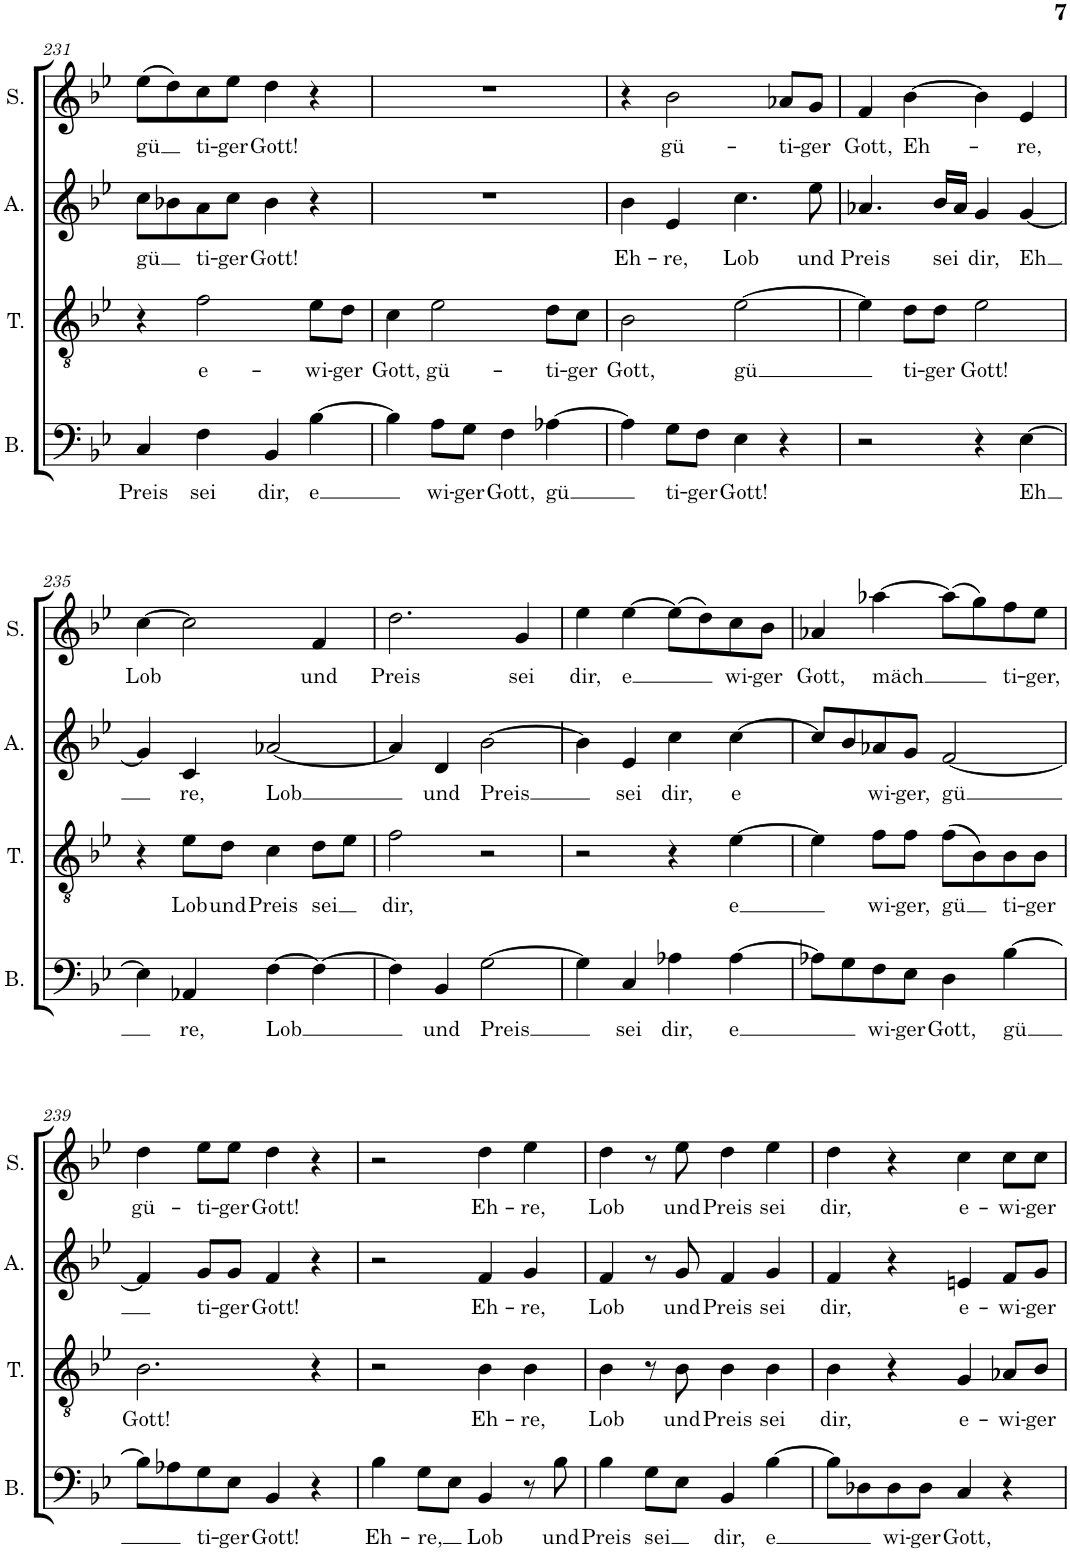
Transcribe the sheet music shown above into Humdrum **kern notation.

**kern	**text	**kern	**text	**kern	**text	**kern	**text
*part4	*part4	*part3	*part3	*part2	*part2	*part1	*part1
*staff4	*staff4	*staff3	*staff3	*staff2	*staff2	*staff1	*staff1
*I"Bass	*	*I"Tenor	*	*I"Alto	*	*I"Soprano	*
*I'B.	*	*I'T.	*	*I'A.	*	*I'S.	*
!!LO:PB:g=z
*clefF4	*	*clefGv2	*	*clefG2	*	*clefG2	*
*k[b-e-]	*	*k[b-e-]	*	*k[b-e-]	*	*k[b-e-]	*
*M4/4	*	*M4/4	*	*M4/4	*	*M4/4	*
*met(c)	*	*met(c)	*	*met(c)	*	*met(c)	*
=231	=231	=231	=231	=231	=231	=231	=231
!	!LO:LY:b	!	!	!	!LO:LY:b	!	!LO:LY:b
4C/	Preis	4r	.	8cc\L	gü	(8ee-\L	gü
.	.	.	.	8b-X\	.	8dd\)	.
!	!LO:LY:b	!	!LO:LY:b	!	!LO:LY:b	!	!LO:LY:b
4F\	sei	2f\	e-	8a\	ti-	8cc\	ti-
!	!	!	!	!	!LO:LY:b	!	!LO:LY:b
.	.	.	.	8cc\J	-ger	8ee-\J	-ger
!	!LO:LY:b	!	!	!	!LO:LY:b	!	!LO:LY:b
4BB-/	dir,	.	.	4b-\	Gott!	4dd\	Gott!
!	!LO:LY:b	!	!LO:LY:b	!	!	!	!
[4B-\	e	8e-\L	-wi-	4r	.	4r	.
!	!	!	!LO:LY:b	!	!	!	!
.	.	8d\J	-ger	.	.	.	.
=232	=232	=232	=232	=232	=232	=232	=232
!	!	!	!LO:LY:b	!	!	!	!
4B-\]	.	4c\	Gott,	1r	.	1r	.
!	!LO:LY:b	!	!LO:LY:b	!	!	!	!
8A\L	wi-	2e-\	gü-	.	.	.	.
!	!LO:LY:b	!	!	!	!	!	!
8G\J	-ger	.	.	.	.	.	.
!	!LO:LY:b	!	!	!	!	!	!
4F\	Gott,	.	.	.	.	.	.
!	!LO:LY:b	!	!LO:LY:b	!	!	!	!
[4A-X\	gü	8d\L	-ti-	.	.	.	.
!	!	!	!LO:LY:b	!	!	!	!
.	.	8c\J	-ger	.	.	.	.
=233	=233	=233	=233	=233	=233	=233	=233
!	!	!	!LO:LY:b	!	!LO:LY:b	!	!
4A-\]	.	2B-\	Gott,	4b-\	Eh-	4r	.
!	!LO:LY:b	!	!	!	!LO:LY:b	!	!LO:LY:b
8G\L	ti-	.	.	4e-/	-re,	2b-\	gü-
!	!LO:LY:b	!	!	!	!	!	!
8F\J	-ger	.	.	.	.	.	.
!	!LO:LY:b	!	!LO:LY:b	!	!LO:LY:b	!	!
4E-\	Gott!	[2e-\	gü	4.cc\	Lob	.	.
!	!	!	!	!	!	!	!LO:LY:b
4r	.	.	.	.	.	8a-X/L	-ti-
!	!	!	!	!	!LO:LY:b	!	!LO:LY:b
.	.	.	.	8ee-\	und	8g/J	-ger
=234	=234	=234	=234	=234	=234	=234	=234
!	!	!	!	!	!LO:LY:b	!	!LO:LY:b
2r	.	4e-\]	.	4.a-X/	Preis	4f/	Gott,
!	!	!	!LO:LY:b	!	!	!	!LO:LY:b
.	.	8d\L	ti-	.	.	[4b-\	Eh-
!	!	!	!LO:LY:b	!	!LO:LY:b	!	!
.	.	8d\J	-ger	16b-/LL	sei	.	.
.	.	.	.	16a-/JJ	.	.	.
!	!	!	!LO:LY:b	!	!LO:LY:b	!	!
4r	.	2e-\	Gott!	4g/	dir,	4b-\]	.
!	!LO:LY:b	!	!	!	!LO:LY:b	!	!LO:LY:b
[4E-\	Eh	.	.	[4g/	Eh	4e-/	-re,
!!LO:LB:g=z
=235	=235	=235	=235	=235	=235	=235	=235
!	!	!	!	!	!	!	!LO:LY:b
4E-\]	.	4r	.	4g/]	.	[4cc\	Lob
!	!LO:LY:b	!	!LO:LY:b	!	!LO:LY:b	!	!
4AA-X/	re,	8e-\L	Lob	4c/	re,	2cc\]	.
!	!	!	!LO:LY:b	!	!	!	!
.	.	8d\J	und	.	.	.	.
!	!LO:LY:b	!	!LO:LY:b	!	!LO:LY:b	!	!
[4F\	Lob	4c\	Preis	[2a-X/	Lob	.	.
!	!	!	!LO:LY:b	!	!	!	!LO:LY:b
4F\_	.	8d\L	sei	.	.	4f/	und
.	.	8e-\J	.	.	.	.	.
=236	=236	=236	=236	=236	=236	=236	=236
!	!	!	!LO:LY:b	!	!	!	!LO:LY:b
4F\]	.	2f\	dir,	4a-/]	.	2.dd\	Preis
!	!LO:LY:b	!	!	!	!LO:LY:b	!	!
4BB-/	und	.	.	4d/	und	.	.
!	!LO:LY:b	!	!	!	!LO:LY:b	!	!
[2G\	Preis	2r	.	[2b-\	Preis	.	.
!	!	!	!	!	!	!	!LO:LY:b
.	.	.	.	.	.	4g/	sei
=237	=237	=237	=237	=237	=237	=237	=237
!	!	!	!	!	!	!	!LO:LY:b
4G\]	.	2r	.	4b-\]	.	4ee-\	dir,
!	!LO:LY:b	!	!	!	!LO:LY:b	!	!LO:LY:b
4C/	sei	.	.	4e-/	sei	[4ee-\	e
!	!LO:LY:b	!	!	!	!LO:LY:b	!	!
4A-X\	dir,	4r	.	4cc\	dir,	(8ee-\L]	.
.	.	.	.	.	.	8dd\)	.
!	!LO:LY:b	!	!LO:LY:b	!	!LO:LY:b	!	!LO:LY:b
[4A-\	e	[4e-\	e	[4cc\	e	8cc\	wi-
!	!	!	!	!	!	!	!LO:LY:b
.	.	.	.	.	.	8b-\J	-ger
=238	=238	=238	=238	=238	=238	=238	=238
!	!	!	!	!	!	!	!LO:LY:b
8A-X\L]	.	4e-\]	.	8cc/L]	.	4a-X/	Gott,
8G\	.	.	.	8b-/	.	.	.
!	!LO:LY:b	!	!LO:LY:b	!	!LO:LY:b	!	!LO:LY:b
8F\	wi-	8f\L	wi-	8a-X/	wi-	[4aa-X\	mäch
!	!LO:LY:b	!	!LO:LY:b	!	!LO:LY:b	!	!
8E-\J	-ger	8f\J	-ger,	8g/J	-ger,	.	.
!	!LO:LY:b	!	!LO:LY:b	!	!LO:LY:b	!	!
4D\	Gott,	(8f\L	gü	[2f/	gü	(8aa-\L]	.
.	.	8B-\)	.	.	.	8gg\)	.
!	!LO:LY:b	!	!LO:LY:b	!	!	!	!LO:LY:b
[4B-\	gü	8B-\	ti-	.	.	8ff\	ti-
!	!	!	!LO:LY:b	!	!	!	!LO:LY:b
.	.	8B-\J	-ger	.	.	8ee-\J	-ger,
!!LO:LB:g=z
=239	=239	=239	=239	=239	=239	=239	=239
!	!	!	!LO:LY:b	!	!	!	!LO:LY:b
8B-\L]	.	2.B-\	Gott!	4f/]	.	4dd\	gü-
8A-X\	.	.	.	.	.	.	.
!	!LO:LY:b	!	!	!	!LO:LY:b	!	!LO:LY:b
8G\	ti-	.	.	8g/L	ti-	8ee-\L	-ti-
!	!LO:LY:b	!	!	!	!LO:LY:b	!	!LO:LY:b
8E-\J	-ger	.	.	8g/J	-ger	8ee-\J	-ger
!	!LO:LY:b	!	!	!	!LO:LY:b	!	!LO:LY:b
4BB-/	Gott!	.	.	4f/	Gott!	4dd\	Gott!
4r	.	4r	.	4r	.	4r	.
=240	=240	=240	=240	=240	=240	=240	=240
!	!LO:LY:b	!	!	!	!	!	!
4B-\	Eh-	2r	.	2r	.	2r	.
!	!LO:LY:b	!	!	!	!	!	!
8G\L	-re,	.	.	.	.	.	.
8E-\J	.	.	.	.	.	.	.
!	!LO:LY:b	!	!LO:LY:b	!	!LO:LY:b	!	!LO:LY:b
4BB-/	Lob	4B-\	Eh-	4f/	Eh-	4dd\	Eh-
!	!	!	!LO:LY:b	!	!LO:LY:b	!	!LO:LY:b
8r	.	4B-\	-re,	4g/	-re,	4ee-\	-re,
!	!LO:LY:b	!	!	!	!	!	!
8B-\	und	.	.	.	.	.	.
=241	=241	=241	=241	=241	=241	=241	=241
!	!LO:LY:b	!	!LO:LY:b	!	!LO:LY:b	!	!LO:LY:b
4B-\	Preis	4B-\	Lob	4f/	Lob	4dd\	Lob
!	!LO:LY:b	!	!	!	!	!	!
8G\L	sei	8r	.	8r	.	8r	.
!	!	!	!LO:LY:b	!	!LO:LY:b	!	!LO:LY:b
8E-\J	.	8B-\	und	8g/	und	8ee-\	und
!	!LO:LY:b	!	!LO:LY:b	!	!LO:LY:b	!	!LO:LY:b
4BB-/	dir,	4B-\	Preis	4f/	Preis	4dd\	Preis
!	!LO:LY:b	!	!LO:LY:b	!	!LO:LY:b	!	!LO:LY:b
[4B-\	e	4B-\	sei	4g/	sei	4ee-\	sei
=242	=242	=242	=242	=242	=242	=242	=242
!	!	!	!LO:LY:b	!	!LO:LY:b	!	!LO:LY:b
8B-\L]	.	4B-\	dir,	4f/	dir,	4dd\	dir,
8D-X\	.	.	.	.	.	.	.
!	!LO:LY:b	!	!	!	!	!	!
8D-\	wi-	4r	.	4r	.	4r	.
!	!LO:LY:b	!	!	!	!	!	!
8D-\J	-ger	.	.	.	.	.	.
!	!LO:LY:b	!	!LO:LY:b	!	!LO:LY:b	!	!LO:LY:b
4C/	Gott,	4G/	e-	4en/	e-	4cc\	e-
!	!	!	!LO:LY:b	!	!LO:LY:b	!	!LO:LY:b
4r	.	8A-X/L	-wi-	8f/L	-wi-	8cc\L	-wi-
!	!	!	!LO:LY:b	!	!LO:LY:b	!	!LO:LY:b
.	.	8B-/J	-ger	8g/J	-ger	8cc\J	-ger
=	=	=	=	=	=	=	=
*-	*-	*-	*-	*-	*-	*-	*-
